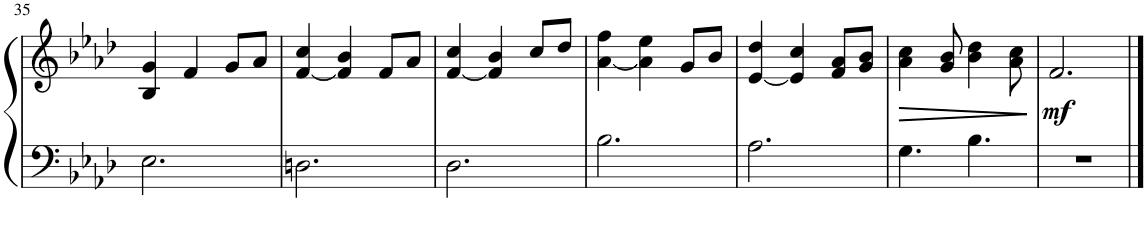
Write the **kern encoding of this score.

**kern	**kern	**dynam
*part1	*part1	*part1
*staff2	*staff1	*staff1/2
*I"Piano	*	*
*I'Pno.	*	*
!!LO:PB:g=z
*clefF4	*clefG2	*
*Trd2c4	*Trd2c4	*
*k[b-e-a-d-]	*k[b-e-a-d-]	*
*M6/8	*M6/8	*
=35	=35	=35
2.E-\	4B-/ 4g/	.
.	4f/	.
.	8g/L	.
.	8a-/J	.
=36	=36	=36
2.Dn\	[4f/ 4cc/	.
.	4f/] 4b-/	.
.	8f/L	.
.	8a-/J	.
=37	=37	=37
2.D-\	[4f/ 4cc/	.
.	4f/] 4b-/	.
.	8cc/L	.
.	8dd-/J	.
=38	=38	=38
2.B-\	[4a-\ 4ff\	.
.	4a-\] 4ee-\	.
.	8g/L	.
.	8b-/J	.
=39	=39	=39
2.A-\	[4e-/ 4dd-/	.
.	4e-/] 4cc/	.
.	8f/ 8a-/L	.
.	8g/ 8b-/J	.
=40	=40	=40
!	!	!LO:HP:b
4.G\	4a-\ 4cc\	>
!	!	!LO:HP:b
.	8g/ 8b-/	>
4.B-\	4b-\ 4dd-\	.
.	8a-\ 8cc\	.
.	.	] ]
=41	=41	=41
!	!	!LO:DY:b
2.r	2.f/	mf
==	==	==
*-	*-	*-
